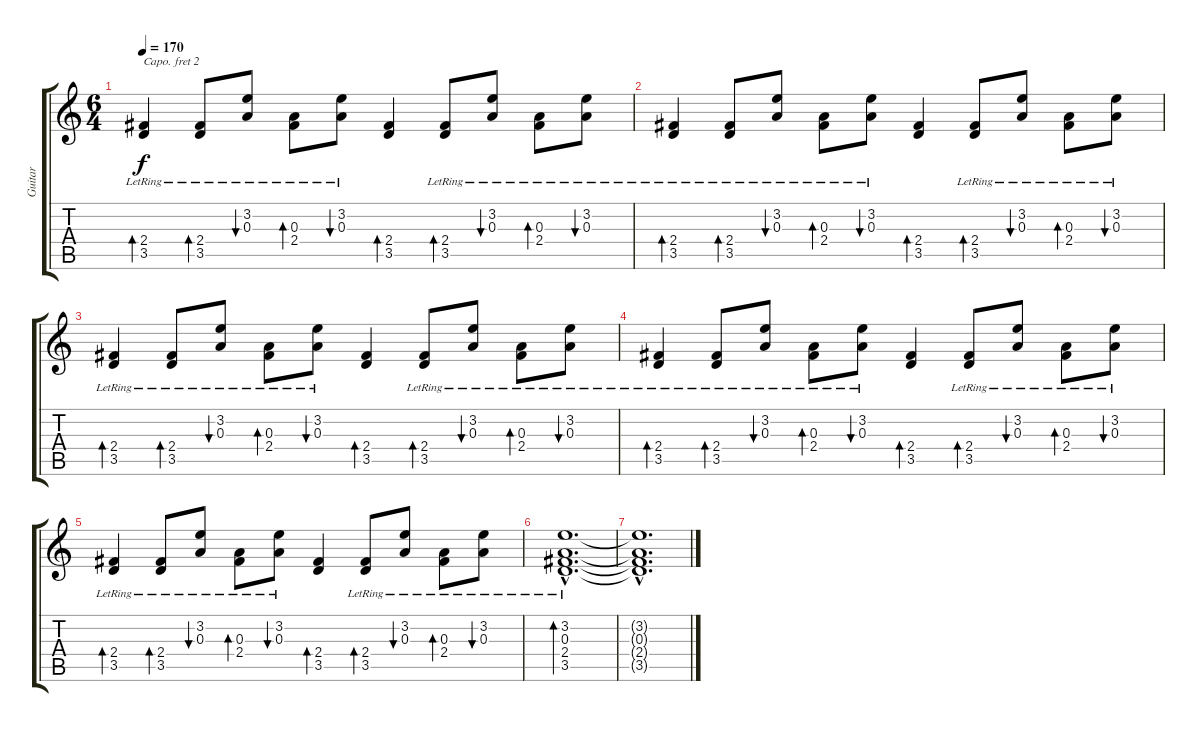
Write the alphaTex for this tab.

\track ("Guitar" "Guitar") {instrument acousticguitarsteel}
\staff {score tabs}
\capo 2
\tuning (E4 B3 G3 D3 A2 E2) {hide}
\ts (6 4)
\tempo 170
\clef g2
\ks c
(2.4{lr} 3.5{lr}).4{bd 60 dy f} (2.4{lr} 3.5{lr}).8{bd 30} (3.2{lr} 0.3{lr}).8{bu 30} (0.3{lr} 2.4{lr}).8{bd 30} (3.2{lr} 0.3{lr}).8{bu 30} (2.4 3.5).4{bd 60} (2.4{lr} 3.5{lr}).8{bd 30} (3.2{lr} 0.3{lr}).8{bu 30} (0.3{lr} 2.4{lr}).8{bd 30} (3.2{lr} 0.3{lr}).8{bu 30} |
(2.4{lr} 3.5{lr}).4{bd 60} (2.4{lr} 3.5{lr}).8{bd 30} (3.2{lr} 0.3{lr}).8{bu 30} (0.3{lr} 2.4{lr}).8{bd 30} (3.2{lr} 0.3{lr}).8{bu 30} (2.4 3.5).4{bd 60} (2.4{lr} 3.5{lr}).8{bd 30} (3.2{lr} 0.3{lr}).8{bu 30} (0.3{lr} 2.4{lr}).8{bd 30} (3.2{lr} 0.3{lr}).8{bu 30} |
(2.4{lr} 3.5{lr}).4{bd 60} (2.4{lr} 3.5{lr}).8{bd 30} (3.2{lr} 0.3{lr}).8{bu 30} (0.3{lr} 2.4{lr}).8{bd 30} (3.2{lr} 0.3{lr}).8{bu 30} (2.4 3.5).4{bd 60} (2.4{lr} 3.5{lr}).8{bd 30} (3.2{lr} 0.3{lr}).8{bu 30} (0.3{lr} 2.4{lr}).8{bd 30} (3.2{lr} 0.3{lr}).8{bu 30} |
(2.4{lr} 3.5{lr}).4{bd 60} (2.4{lr} 3.5{lr}).8{bd 30} (3.2{lr} 0.3{lr}).8{bu 30} (0.3{lr} 2.4{lr}).8{bd 30} (3.2{lr} 0.3{lr}).8{bu 30} (2.4 3.5).4{bd 60} (2.4{lr} 3.5{lr}).8{bd 30} (3.2{lr} 0.3{lr}).8{bu 30} (0.3{lr} 2.4{lr}).8{bd 30} (3.2{lr} 0.3{lr}).8{bu 30} |
(2.4{lr} 3.5{lr}).4{bd 60} (2.4{lr} 3.5{lr}).8{bd 30} (3.2{lr} 0.3{lr}).8{bu 30} (0.3{lr} 2.4{lr}).8{bd 30} (3.2{lr} 0.3{lr}).8{bu 30} (2.4 3.5).4{bd 60} (2.4{lr} 3.5{lr}).8{bd 30} (3.2{lr} 0.3{lr}).8{bu 30} (0.3{lr} 2.4{lr}).8{bd 30} (3.2{lr} 0.3{lr}).8{bu 30} |
(3.2{hac} 0.3{hac} 2.4{hac lr} 3.5{hac lr}).1{d bd 60} |
(3.2{hac t} 0.3{hac t} 2.4{hac t} 3.5{hac t}).1{d}
